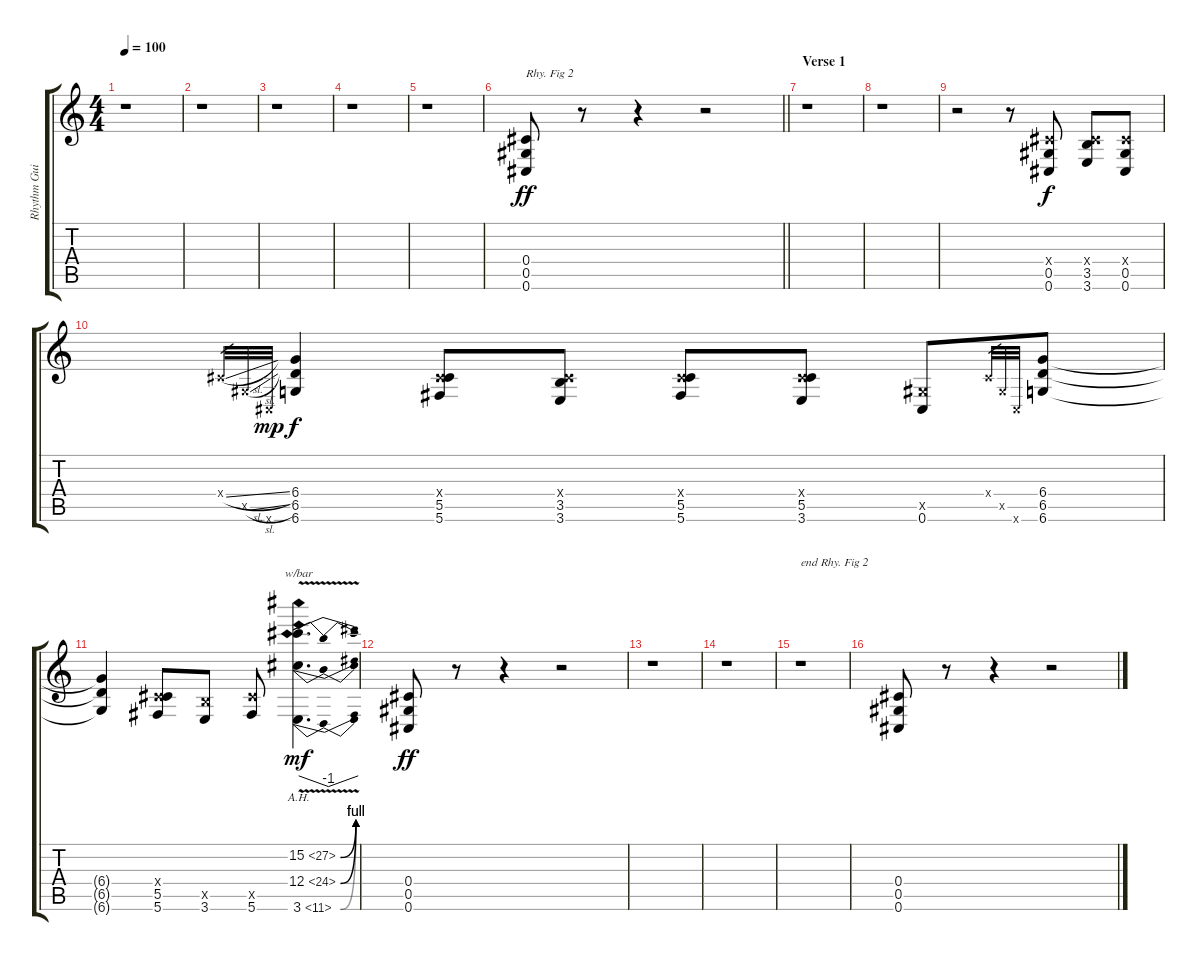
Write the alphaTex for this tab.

\track ("Rhythm Guitar 2" "Rhythm Gui") {instrument distortionguitar}
\staff {score tabs}
\tuning (Eb4 Bb3 Gb3 Db3 Ab2 Db2) {hide}
\ts (4 4)
\tempo 100
\clef g2
\ks c
r.1{dy ff} |
r.1 |
r.1 |
r.1 |
r.1 |
\barLineRight lightlight
(0.4 0.5 0.6).8{txt "Rhy. Fig 2"} r.8 r.4 r.2 |
\section ("" "Verse 1")
r.1 |
r.1 |
r.2 r.8 (0.4{x} 0.5 0.6).8{dy f} (0.4{x} 3.5 3.6).8 (0.4{x} 0.5 0.6).8 |
0.4{sl x}.32{gr} 0.5{sl x}.32{gr} 0.6{x}.32{gr dy mp} (6.4 6.5 6.6).4{dy f} (0.4{x} 5.5 5.6).8 (0.4{x} 3.5 3.6).8 (0.4{x} 5.5 5.6).8 (0.4{x} 5.5 3.6).8 (0.5{x} 0.6).8 0.4{x}.32{gr} 0.5{x}.32{gr} 0.6{x}.32{gr} (6.4 6.5 6.6).8 |
(6.4{t} 6.5{t} 6.6{t}).4 (0.4{x} 5.5 5.6).8 (3.5{x} 3.6).8 (5.5{x} 5.6).8 (15.2{be (bend 0 0 60 4) ah 12 v} 12.4{be (bend 0 0 60 4) ah 12 v} 3.6{be (bend 0 0 60 4) ah 8 v}).4{d tbe (dip default 0 0 30 -4 60 0) dy mf} |
(0.4 0.5 0.6).8{dy ff} r.8 r.4 r.2 |
r.1 |
r.1 |
r.1{txt "end Rhy. Fig 2"} |
(0.4 0.5 0.6).8 r.8 r.4 r.2
